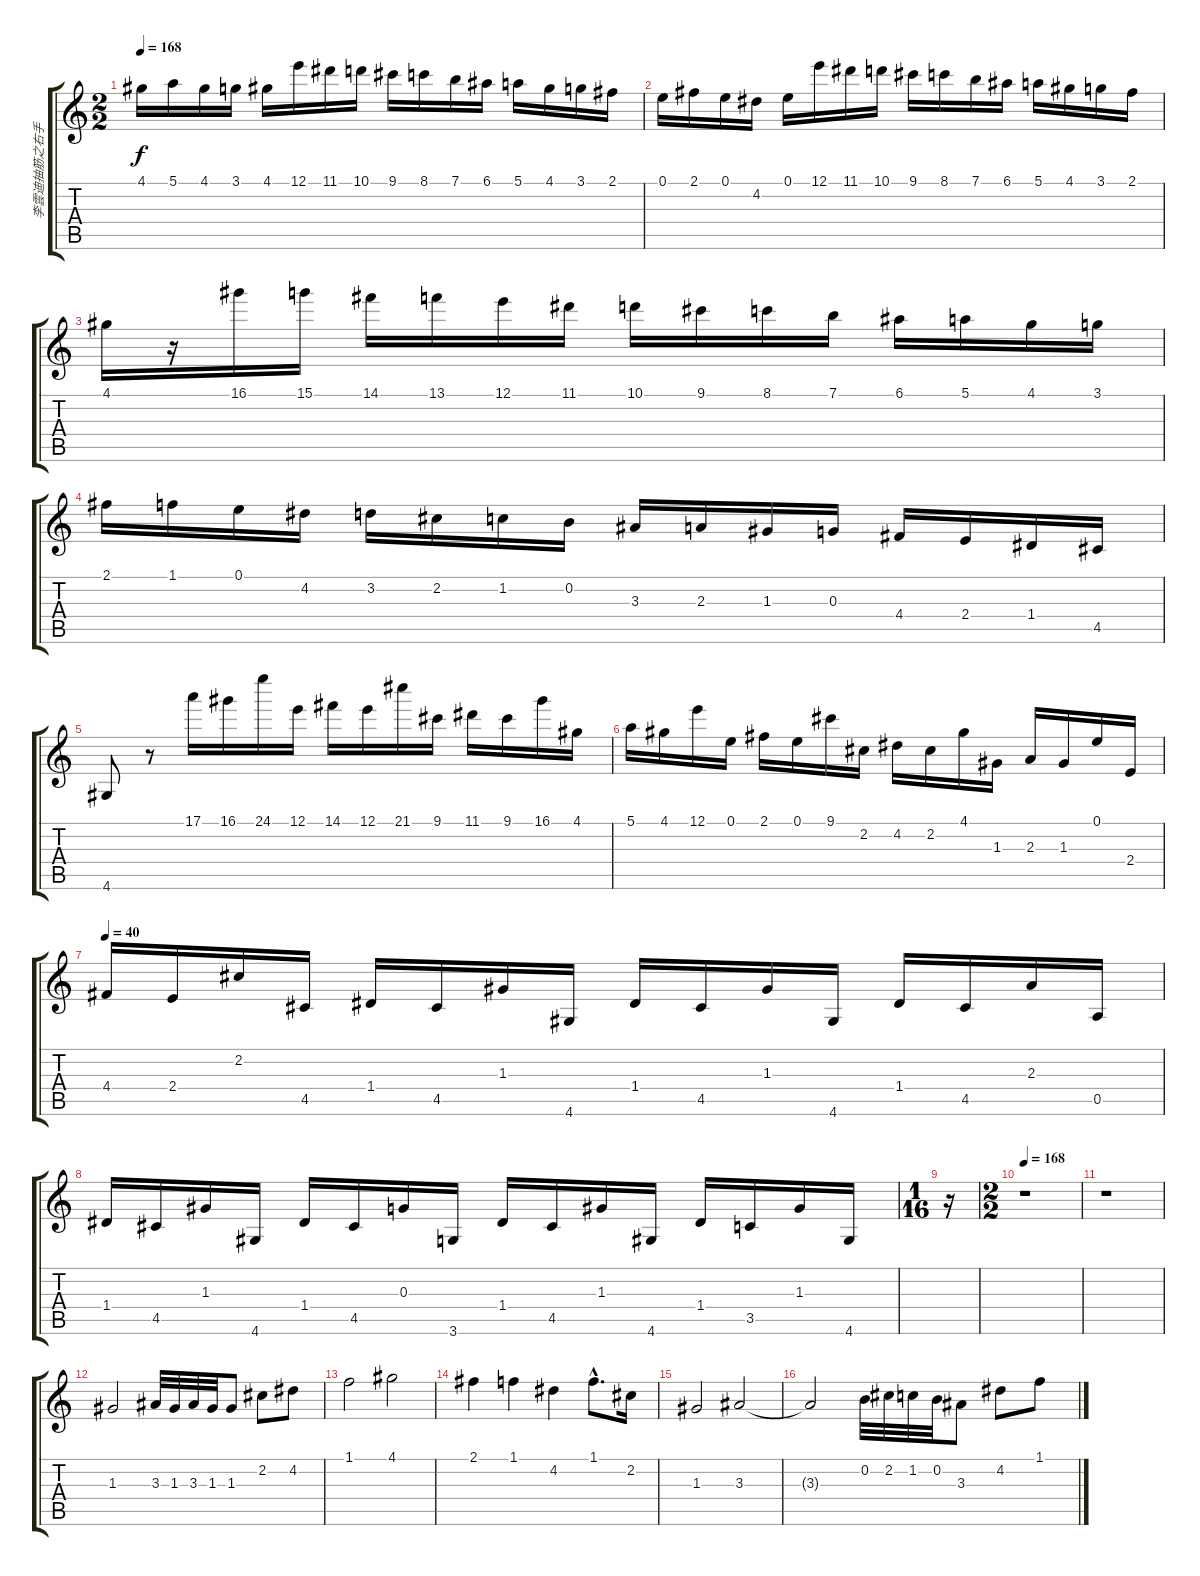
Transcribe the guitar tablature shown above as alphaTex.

\track ("李雲迪抽筋之右手" "李雲迪抽筋之右手") {instrument acousticgrandpiano}
\staff {score tabs}
\tuning (E5 B4 G4 D4 A3 E3) {hide}
\ts (2 2)
\tempo 168
\clef g2
\ks c
4.1.16{dy f} 5.1.16 4.1.16 3.1.16 4.1.16 12.1.16 11.1.16 10.1.16 9.1.16 8.1.16 7.1.16 6.1.16 5.1.16 4.1.16 3.1.16 2.1.16 |
0.1.16 2.1.16 0.1.16 4.2.16 0.1.16 12.1.16 11.1.16 10.1.16 9.1.16 8.1.16 7.1.16 6.1.16 5.1.16 4.1.16 3.1.16 2.1.16 |
4.1.16 r.16 16.1.16 15.1.16 14.1.16 13.1.16 12.1.16 11.1.16 10.1.16 9.1.16 8.1.16 7.1.16 6.1.16 5.1.16 4.1.16 3.1.16 |
2.1.16 1.1.16 0.1.16 4.2.16 3.2.16 2.2.16 1.2.16 0.2.16 3.3.16 2.3.16 1.3.16 0.3.16 4.4.16 2.4.16 1.4.16 4.5.16 |
4.6.8 r.8 17.1.16 16.1.16 24.1.16 12.1.16 14.1.16 12.1.16 21.1.16 9.1.16 11.1.16 9.1.16 16.1.16 4.1.16 |
5.1.16 4.1.16 12.1.16 0.1.16 2.1.16 0.1.16 9.1.16 2.2.16 4.2.16 2.2.16 4.1.16 1.3.16 2.3.16 1.3.16 0.1.16 2.4.16 |
\tempo 40
4.4.16 2.4.16 2.2.16 4.5.16 1.4.16 4.5.16 1.3.16 4.6.16 1.4.16 4.5.16 1.3.16 4.6.16 1.4.16 4.5.16 2.3.16 0.5.16 |
1.4.16 4.5.16 1.3.16 4.6.16 1.4.16 4.5.16 0.3.16 3.6.16 1.4.16 4.5.16 1.3.16 4.6.16 1.4.16 3.5.16 1.3.16 4.6.16 |
\ts (1 16)
r.16 |
\ts (2 2)
\tempo 168
r.1 |
r.1 |
1.3.2 3.3.32 1.3.32 3.3.32 1.3.32 1.3.8 2.2.8 4.2.8 |
1.1.2 4.1.2 |
2.1.4 1.1.4 4.2.4 1.1{hac}.8{d} 2.2.16 |
1.3.2 3.3.2 |
3.3{t}.2 0.2.32 2.2.32 1.2.32 0.2.32 3.3.8 4.2.8 1.1.8
